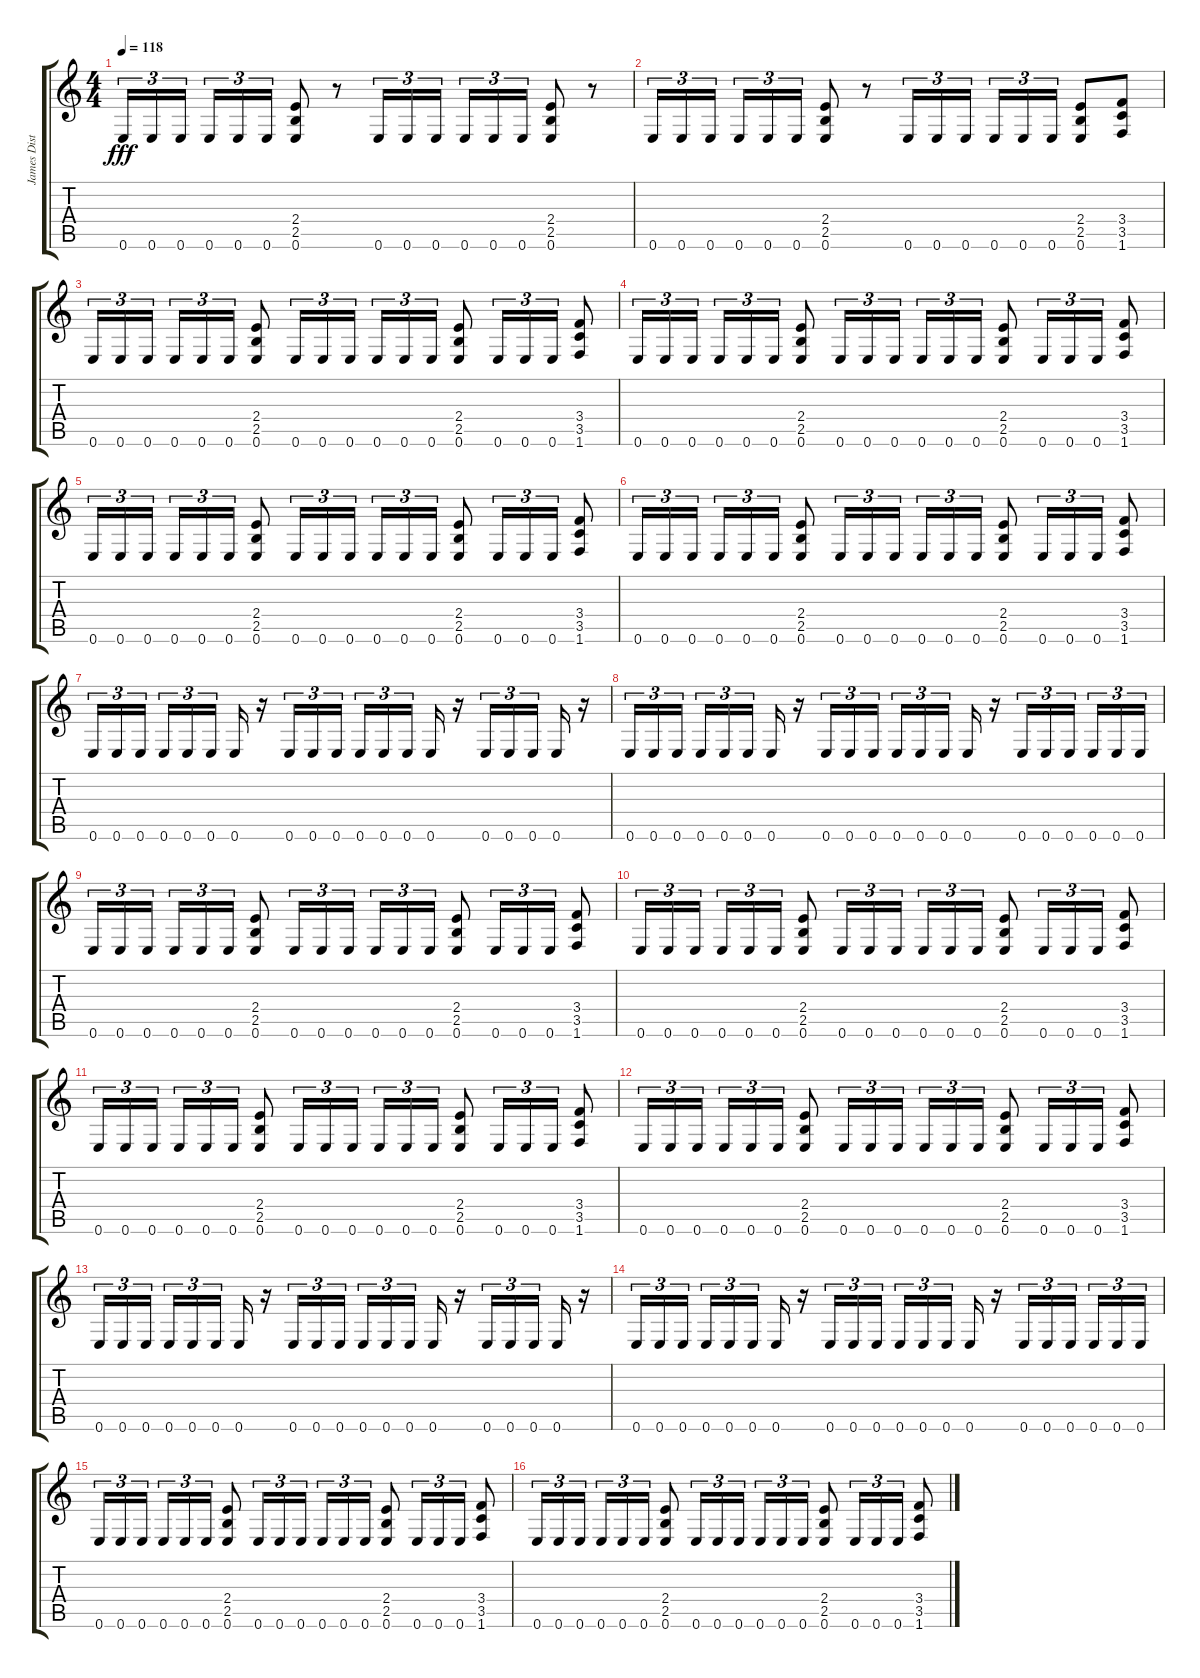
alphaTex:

\track ("James Distortion" "James Dist") {instrument distortionguitar}
\staff {score tabs}
\tuning (E4 B3 G3 D3 A2 E2) {hide}
\ts (4 4)
\tempo 118
\clef g2
\ks c
0.6.16{tu (3 2) dy fff} 0.6.16{tu (3 2)} 0.6.16{tu (3 2)} 0.6.16{tu (3 2)} 0.6.16{tu (3 2)} 0.6.16{tu (3 2)} (2.4 2.5 0.6).8 r.8 0.6.16{tu (3 2)} 0.6.16{tu (3 2)} 0.6.16{tu (3 2)} 0.6.16{tu (3 2)} 0.6.16{tu (3 2)} 0.6.16{tu (3 2)} (2.4 2.5 0.6).8 r.8 |
0.6.16{tu (3 2)} 0.6.16{tu (3 2)} 0.6.16{tu (3 2)} 0.6.16{tu (3 2)} 0.6.16{tu (3 2)} 0.6.16{tu (3 2)} (2.4 2.5 0.6).8 r.8 0.6.16{tu (3 2)} 0.6.16{tu (3 2)} 0.6.16{tu (3 2)} 0.6.16{tu (3 2)} 0.6.16{tu (3 2)} 0.6.16{tu (3 2)} (2.4 2.5 0.6).8 (3.4 3.5 1.6).8 |
0.6.16{tu (3 2)} 0.6.16{tu (3 2)} 0.6.16{tu (3 2)} 0.6.16{tu (3 2)} 0.6.16{tu (3 2)} 0.6.16{tu (3 2)} (2.4 2.5 0.6).8 0.6.16{tu (3 2)} 0.6.16{tu (3 2)} 0.6.16{tu (3 2)} 0.6.16{tu (3 2)} 0.6.16{tu (3 2)} 0.6.16{tu (3 2)} (2.4 2.5 0.6).8 0.6.16{tu (3 2)} 0.6.16{tu (3 2)} 0.6.16{tu (3 2)} (3.4 3.5 1.6).8 |
0.6.16{tu (3 2)} 0.6.16{tu (3 2)} 0.6.16{tu (3 2)} 0.6.16{tu (3 2)} 0.6.16{tu (3 2)} 0.6.16{tu (3 2)} (2.4 2.5 0.6).8 0.6.16{tu (3 2)} 0.6.16{tu (3 2)} 0.6.16{tu (3 2)} 0.6.16{tu (3 2)} 0.6.16{tu (3 2)} 0.6.16{tu (3 2)} (2.4 2.5 0.6).8 0.6.16{tu (3 2)} 0.6.16{tu (3 2)} 0.6.16{tu (3 2)} (3.4 3.5 1.6).8 |
0.6.16{tu (3 2)} 0.6.16{tu (3 2)} 0.6.16{tu (3 2)} 0.6.16{tu (3 2)} 0.6.16{tu (3 2)} 0.6.16{tu (3 2)} (2.4 2.5 0.6).8 0.6.16{tu (3 2)} 0.6.16{tu (3 2)} 0.6.16{tu (3 2)} 0.6.16{tu (3 2)} 0.6.16{tu (3 2)} 0.6.16{tu (3 2)} (2.4 2.5 0.6).8 0.6.16{tu (3 2)} 0.6.16{tu (3 2)} 0.6.16{tu (3 2)} (3.4 3.5 1.6).8 |
0.6.16{tu (3 2)} 0.6.16{tu (3 2)} 0.6.16{tu (3 2)} 0.6.16{tu (3 2)} 0.6.16{tu (3 2)} 0.6.16{tu (3 2)} (2.4 2.5 0.6).8 0.6.16{tu (3 2)} 0.6.16{tu (3 2)} 0.6.16{tu (3 2)} 0.6.16{tu (3 2)} 0.6.16{tu (3 2)} 0.6.16{tu (3 2)} (2.4 2.5 0.6).8 0.6.16{tu (3 2)} 0.6.16{tu (3 2)} 0.6.16{tu (3 2)} (3.4 3.5 1.6).8 |
0.6.16{tu (3 2)} 0.6.16{tu (3 2)} 0.6.16{tu (3 2)} 0.6.16{tu (3 2)} 0.6.16{tu (3 2)} 0.6.16{tu (3 2)} 0.6.16 r.16 0.6.16{tu (3 2)} 0.6.16{tu (3 2)} 0.6.16{tu (3 2)} 0.6.16{tu (3 2)} 0.6.16{tu (3 2)} 0.6.16{tu (3 2)} 0.6.16 r.16 0.6.16{tu (3 2)} 0.6.16{tu (3 2)} 0.6.16{tu (3 2)} 0.6.16 r.16 |
0.6.16{tu (3 2)} 0.6.16{tu (3 2)} 0.6.16{tu (3 2)} 0.6.16{tu (3 2)} 0.6.16{tu (3 2)} 0.6.16{tu (3 2)} 0.6.16 r.16 0.6.16{tu (3 2)} 0.6.16{tu (3 2)} 0.6.16{tu (3 2)} 0.6.16{tu (3 2)} 0.6.16{tu (3 2)} 0.6.16{tu (3 2)} 0.6.16 r.16 0.6.16{tu (3 2)} 0.6.16{tu (3 2)} 0.6.16{tu (3 2)} 0.6.16{tu (3 2)} 0.6.16{tu (3 2)} 0.6.16{tu (3 2)} |
0.6.16{tu (3 2)} 0.6.16{tu (3 2)} 0.6.16{tu (3 2)} 0.6.16{tu (3 2)} 0.6.16{tu (3 2)} 0.6.16{tu (3 2)} (2.4 2.5 0.6).8 0.6.16{tu (3 2)} 0.6.16{tu (3 2)} 0.6.16{tu (3 2)} 0.6.16{tu (3 2)} 0.6.16{tu (3 2)} 0.6.16{tu (3 2)} (2.4 2.5 0.6).8 0.6.16{tu (3 2)} 0.6.16{tu (3 2)} 0.6.16{tu (3 2)} (3.4 3.5 1.6).8 |
0.6.16{tu (3 2)} 0.6.16{tu (3 2)} 0.6.16{tu (3 2)} 0.6.16{tu (3 2)} 0.6.16{tu (3 2)} 0.6.16{tu (3 2)} (2.4 2.5 0.6).8 0.6.16{tu (3 2)} 0.6.16{tu (3 2)} 0.6.16{tu (3 2)} 0.6.16{tu (3 2)} 0.6.16{tu (3 2)} 0.6.16{tu (3 2)} (2.4 2.5 0.6).8 0.6.16{tu (3 2)} 0.6.16{tu (3 2)} 0.6.16{tu (3 2)} (3.4 3.5 1.6).8 |
0.6.16{tu (3 2)} 0.6.16{tu (3 2)} 0.6.16{tu (3 2)} 0.6.16{tu (3 2)} 0.6.16{tu (3 2)} 0.6.16{tu (3 2)} (2.4 2.5 0.6).8 0.6.16{tu (3 2)} 0.6.16{tu (3 2)} 0.6.16{tu (3 2)} 0.6.16{tu (3 2)} 0.6.16{tu (3 2)} 0.6.16{tu (3 2)} (2.4 2.5 0.6).8 0.6.16{tu (3 2)} 0.6.16{tu (3 2)} 0.6.16{tu (3 2)} (3.4 3.5 1.6).8 |
0.6.16{tu (3 2)} 0.6.16{tu (3 2)} 0.6.16{tu (3 2)} 0.6.16{tu (3 2)} 0.6.16{tu (3 2)} 0.6.16{tu (3 2)} (2.4 2.5 0.6).8 0.6.16{tu (3 2)} 0.6.16{tu (3 2)} 0.6.16{tu (3 2)} 0.6.16{tu (3 2)} 0.6.16{tu (3 2)} 0.6.16{tu (3 2)} (2.4 2.5 0.6).8 0.6.16{tu (3 2)} 0.6.16{tu (3 2)} 0.6.16{tu (3 2)} (3.4 3.5 1.6).8 |
0.6.16{tu (3 2)} 0.6.16{tu (3 2)} 0.6.16{tu (3 2)} 0.6.16{tu (3 2)} 0.6.16{tu (3 2)} 0.6.16{tu (3 2)} 0.6.16 r.16 0.6.16{tu (3 2)} 0.6.16{tu (3 2)} 0.6.16{tu (3 2)} 0.6.16{tu (3 2)} 0.6.16{tu (3 2)} 0.6.16{tu (3 2)} 0.6.16 r.16 0.6.16{tu (3 2)} 0.6.16{tu (3 2)} 0.6.16{tu (3 2)} 0.6.16 r.16 |
0.6.16{tu (3 2)} 0.6.16{tu (3 2)} 0.6.16{tu (3 2)} 0.6.16{tu (3 2)} 0.6.16{tu (3 2)} 0.6.16{tu (3 2)} 0.6.16 r.16 0.6.16{tu (3 2)} 0.6.16{tu (3 2)} 0.6.16{tu (3 2)} 0.6.16{tu (3 2)} 0.6.16{tu (3 2)} 0.6.16{tu (3 2)} 0.6.16 r.16 0.6.16{tu (3 2)} 0.6.16{tu (3 2)} 0.6.16{tu (3 2)} 0.6.16{tu (3 2)} 0.6.16{tu (3 2)} 0.6.16{tu (3 2)} |
0.6.16{tu (3 2)} 0.6.16{tu (3 2)} 0.6.16{tu (3 2)} 0.6.16{tu (3 2)} 0.6.16{tu (3 2)} 0.6.16{tu (3 2)} (2.4 2.5 0.6).8 0.6.16{tu (3 2)} 0.6.16{tu (3 2)} 0.6.16{tu (3 2)} 0.6.16{tu (3 2)} 0.6.16{tu (3 2)} 0.6.16{tu (3 2)} (2.4 2.5 0.6).8 0.6.16{tu (3 2)} 0.6.16{tu (3 2)} 0.6.16{tu (3 2)} (3.4 3.5 1.6).8 |
0.6.16{tu (3 2)} 0.6.16{tu (3 2)} 0.6.16{tu (3 2)} 0.6.16{tu (3 2)} 0.6.16{tu (3 2)} 0.6.16{tu (3 2)} (2.4 2.5 0.6).8 0.6.16{tu (3 2)} 0.6.16{tu (3 2)} 0.6.16{tu (3 2)} 0.6.16{tu (3 2)} 0.6.16{tu (3 2)} 0.6.16{tu (3 2)} (2.4 2.5 0.6).8 0.6.16{tu (3 2)} 0.6.16{tu (3 2)} 0.6.16{tu (3 2)} (3.4 3.5 1.6).8
